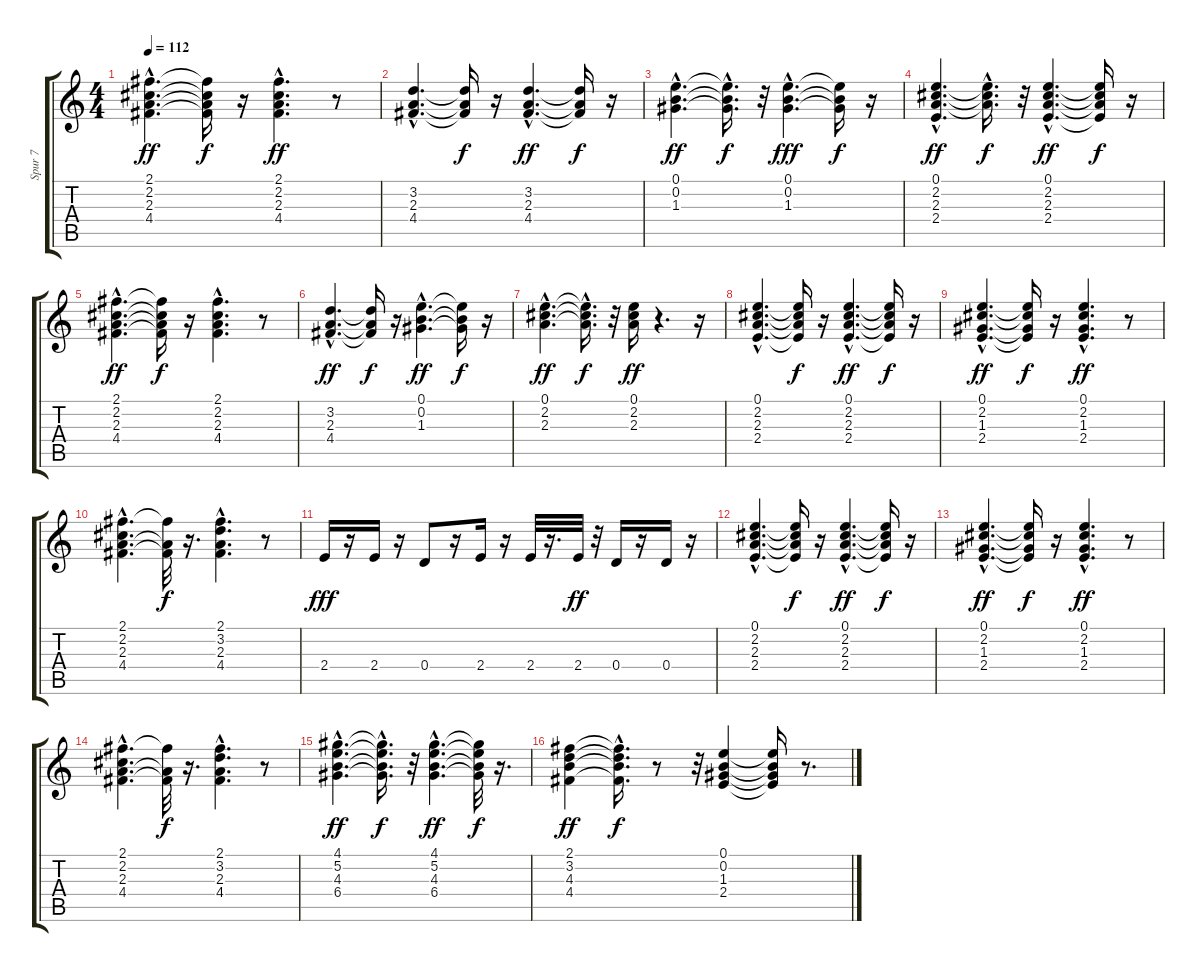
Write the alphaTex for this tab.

\track ("Spur 7" "Spur 7") {instrument acousticguitarsteel}
\staff {score tabs}
\tuning (E4 B3 G3 D3 A2 E2) {hide}
\ts (4 4)
\tempo 112
\clef g2
\ks c
(2.1{hac} 2.2{hac} 2.3{hac} 4.4{hac}).4{d dy ff} (2.1{t} 2.2{t} 2.3{t} 4.4{t}).16{dy f} r.16 (2.1{hac} 2.2{hac} 2.3{hac} 4.4{hac}).4{d dy ff} r.8 |
(3.2{hac} 2.3{hac} 4.4{hac}).4{d} (3.2{t} 2.3{t} 4.4{t}).16{dy f} r.16 (3.2{hac} 2.3{hac} 4.4{hac}).4{d dy ff} (3.2{t} 2.3{t} 4.4{t}).16{dy f} r.16 |
(0.1{hac} 0.2{hac} 1.3{hac}).4{d dy ff} (0.1{t} 0.2{hac t} 1.3{hac t}).16{d dy f} r.32 (0.1{hac} 0.2{hac} 1.3{hac}).4{d dy fff} (0.1{t} 0.2{t} 1.3{t}).16{dy f} r.16 |
(0.1{hac} 2.2{hac} 2.3{hac} 2.4{hac}).4{d dy ff} (0.1{hac t} 2.2{hac t} 2.3{hac t}).16{d dy f} r.32 (0.1{hac} 2.2{hac} 2.3{hac} 2.4{hac}).4{d dy ff} (0.1{t} 2.2{t} 2.3{t} 2.4{t}).16{dy f} r.16 |
(2.1{hac} 2.2{hac} 2.3{hac} 4.4{hac}).4{d dy ff} (2.1{t} 2.2{t} 2.3{t} 4.4{t}).16{dy f} r.16 (2.1{hac} 2.2{hac} 2.3{hac} 4.4{hac}).4{d} r.8 |
(3.2{hac} 2.3{hac} 4.4{hac}).4{d dy ff} (3.2{t} 2.3{t} 4.4{t}).16{dy f} r.16 (0.1{hac} 0.2{hac} 1.3{hac}).4{d dy ff} (0.1{t} 0.2{t} 1.3{t}).16{dy f} r.16 |
(0.1{hac} 2.2{hac} 2.3{hac}).4{d dy ff} (0.1{hac t} 2.2{hac t} 2.3{hac t}).16{d dy f} r.32 (0.1 2.2 2.3).16{dy ff} r.4{d} r.16 |
(0.1{hac} 2.2{hac} 2.3{hac} 2.4{hac}).4{d} (0.1{t} 2.2{t} 2.3{t} 2.4{t}).16{dy f} r.16 (0.1{hac} 2.2{hac} 2.3{hac} 2.4{hac}).4{d dy ff} (0.1{t} 2.2{t} 2.3{t} 2.4{t}).16{dy f} r.16 |
(0.1{hac} 2.2{hac} 1.3{hac} 2.4{hac}).4{d dy ff} (0.1{t} 2.2{t} 1.3{t} 2.4{t}).16{dy f} r.16 (0.1{hac} 2.2{hac} 1.3{hac} 2.4{hac}).4{d dy ff} r.8 |
(2.1{hac} 2.2{hac} 2.3{hac} 4.4{hac}).4{d} (2.1{t} 2.3{t} 4.4{t}).32{dy f} r.16{d} (2.1{hac} 3.2{hac} 2.3{hac} 4.4{hac}).4{d} r.8 |
2.4.16{dy fff} r.16 2.4.16 r.16 0.4.8 r.16 2.4.16 r.16 2.4.32 r.16{d} 2.4.32{dy ff} r.32 0.4.16 r.16 0.4.16 r.16 |
(0.1{hac} 2.2{hac} 2.3{hac} 2.4{hac}).4{d} (0.1{t} 2.2{t} 2.3{t} 2.4{t}).16{dy f} r.16 (0.1{hac} 2.2{hac} 2.3{hac} 2.4{hac}).4{d dy ff} (0.1{t} 2.2{t} 2.3{t} 2.4{t}).16{dy f} r.16 |
(0.1{hac} 2.2{hac} 1.3{hac} 2.4{hac}).4{d dy ff} (0.1{t} 2.2{t} 1.3{t} 2.4{t}).16{dy f} r.16 (0.1{hac} 2.2{hac} 1.3{hac} 2.4{hac}).4{d dy ff} r.8 |
(2.1{hac} 2.2{hac} 2.3{hac} 4.4{hac}).4{d} (2.1{t} 2.3{t} 4.4{t}).32{dy f} r.16{d} (2.1{hac} 3.2{hac} 2.3{hac} 4.4{hac}).4{d} r.8 |
(4.1{hac} 5.2{hac} 4.3{hac} 6.4{hac}).4{d dy ff} (4.1{t} 5.2{hac t} 4.3{t} 6.4{t}).16{d dy f} r.32 (4.1{hac} 5.2{hac} 4.3{hac} 6.4{hac}).4{d dy ff} (4.1{t} 5.2{t} 4.3{t} 6.4{t}).32{dy f} r.16{d} |
(2.1 3.2 4.3 4.4).4{dy ff} (2.1{hac t} 3.2{hac t} 4.3{hac t} 4.4{hac t}).16{d dy f} r.8 r.32 (0.1 0.2 1.3 2.4).4 (0.1{t} 0.2{t} 1.3{t} 2.4{t}).16 r.8{d}
